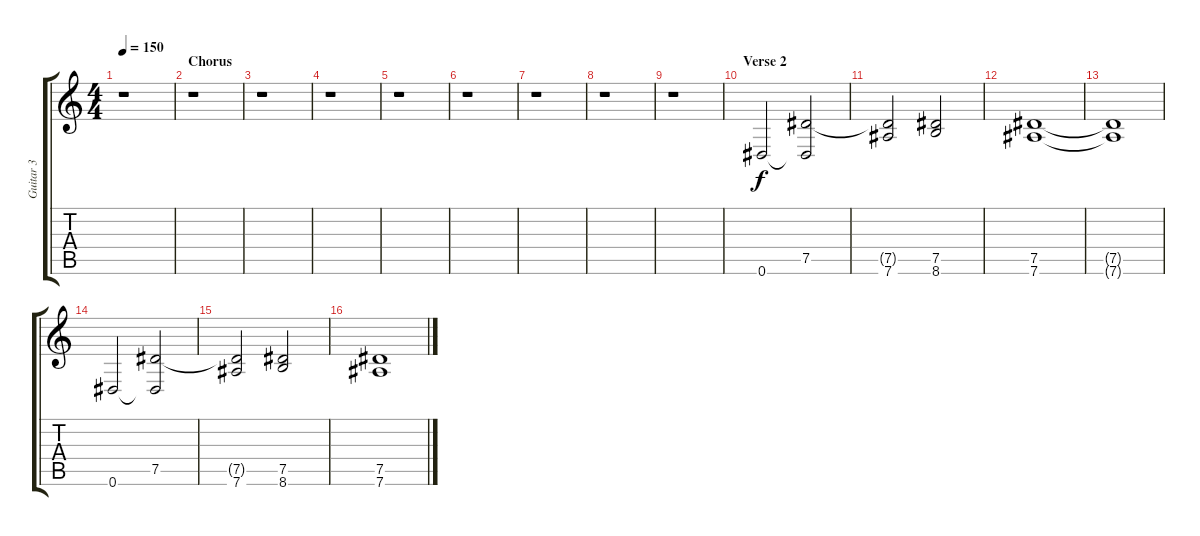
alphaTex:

\track ("Guitar 3" "Guitar 3") {instrument distortionguitar}
\staff {score tabs}
\tuning (Eb4 Bb3 Gb3 Db3 Ab2 Eb2) {hide}
\ts (4 4)
\tempo 150
\clef g2
\ks c
r.1{dy f} |
\section ("" "Chorus")
r.1 |
r.1 |
r.1 |
r.1 |
r.1 |
r.1 |
r.1 |
r.1 |
\section ("" "Verse 2")
0.6.2 (7.5 0.6{t}).2 |
(7.5{t} 7.6).2 (7.5 8.6).2 |
(7.5 7.6).1 |
(7.5{t} 7.6{t}).1 |
0.6.2 (7.5 0.6{t}).2 |
(7.5{t} 7.6).2 (7.5 8.6).2 |
(7.5 7.6).1
